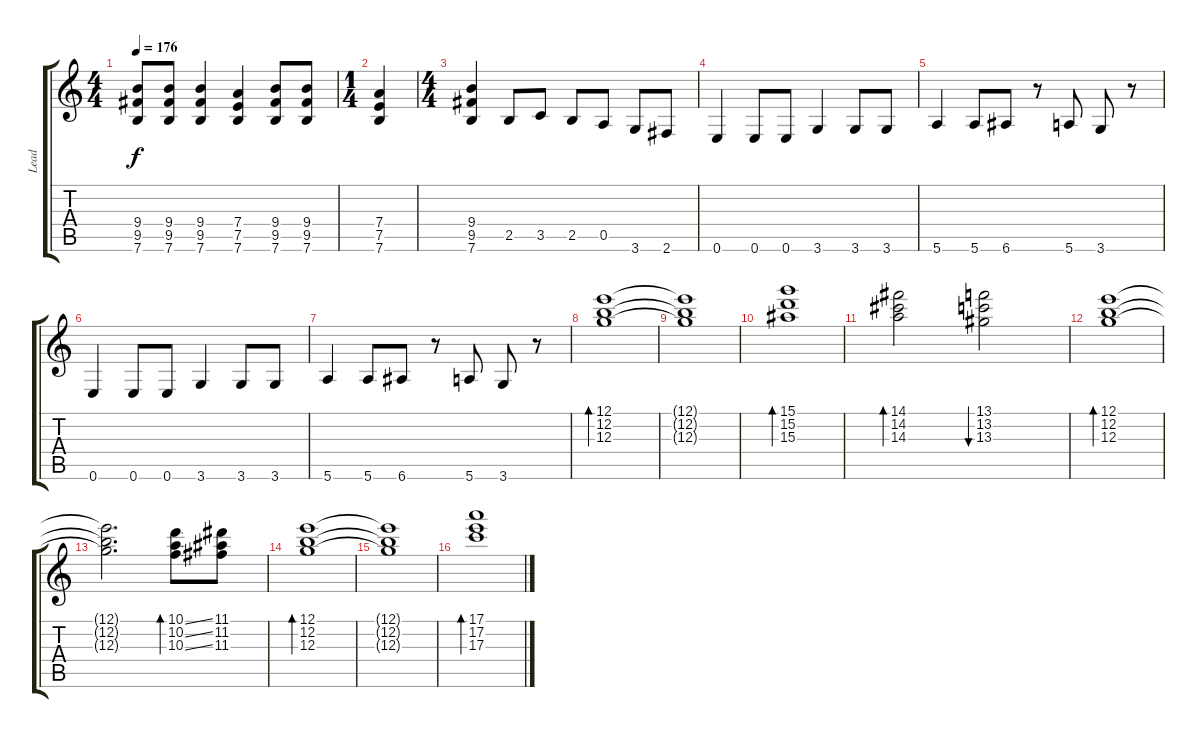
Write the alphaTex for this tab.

\track ("Lead" "Lead") {instrument electricguitarclean}
\staff {score tabs}
\tuning (E4 B3 G3 D3 A2 E2) {hide}
\ts (4 4)
\tempo 176
\clef g2
\ks c
(9.4 9.5 7.6).8{dy f} (9.4 9.5 7.6).8 (9.4 9.5 7.6).4 (7.4 7.5 7.6).4 (9.4 9.5 7.6).8 (9.4 9.5 7.6).8 |
\ts (1 4)
(7.4 7.5 7.6).4 |
\ts (4 4)
(9.4 9.5 7.6).4 2.5.8 3.5.8 2.5.8 0.5.8 3.6.8 2.6.8 |
0.6.4 0.6.8 0.6.8 3.6.4 3.6.8 3.6.8 |
5.6.4 5.6.8 6.6.8 r.8 5.6.8 3.6.8 r.8 |
0.6.4 0.6.8 0.6.8 3.6.4 3.6.8 3.6.8 |
5.6.4 5.6.8 6.6.8 r.8 5.6.8 3.6.8 r.8 |
(12.1 12.2 12.3).1{bd 480} |
(12.1{t} 12.2{t} 12.3{t}).1 |
(15.1 15.2 15.3).1{bd 480} |
(14.1 14.2 14.3).2{bd 480} (13.1 13.2 13.3).2{bu 480} |
(12.1 12.2 12.3).1{bd 480} |
(12.1{t} 12.2{t} 12.3{t}).2{d} (10.1{ss} 10.2{ss} 10.3{ss}).8{bd 480} (11.1 11.2 11.3).8 |
(12.1 12.2 12.3).1{bd 480} |
(12.1{t} 12.2{t} 12.3{t}).1 |
(17.1 17.2 17.3).1{bd 480}
